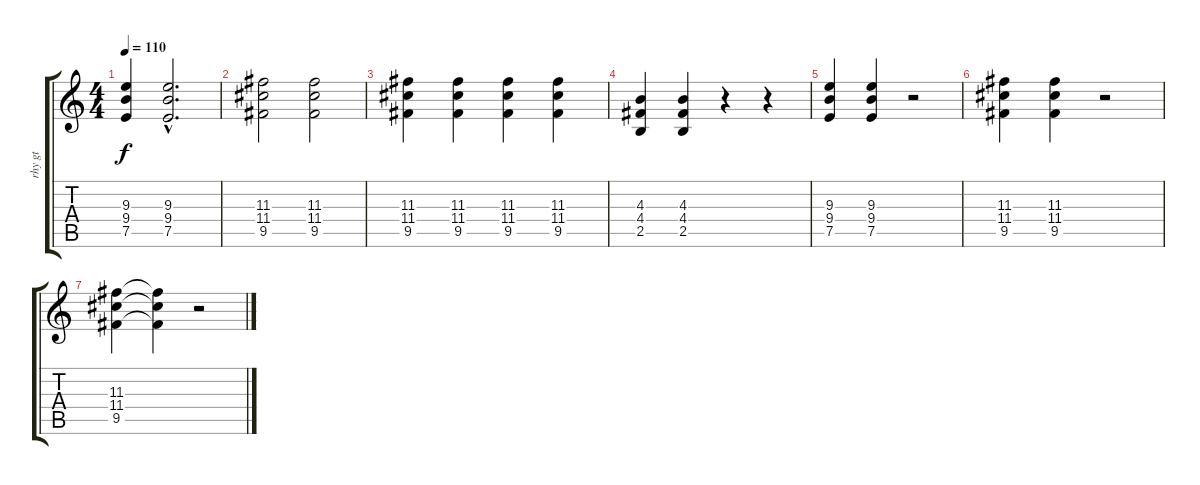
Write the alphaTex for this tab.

\track ("rhy gt" "rhy gt") {instrument acousticguitarsteel}
\staff {score tabs}
\tuning (E4 B3 G3 D3 A2 E2) {hide}
\ts (4 4)
\tempo 110
\clef g2
\ks c
(9.3 9.4 7.5).4{dy f} (9.3{hac} 9.4{hac} 7.5{hac}).2{d} |
(11.3 11.4 9.5).2 (11.3 11.4 9.5).2 |
(11.3 11.4 9.5).4 (11.3 11.4 9.5).4 (11.3 11.4 9.5).4 (11.3 11.4 9.5).4 |
(4.3 4.4 2.5).4 (4.3 4.4 2.5).4 r.4 r.4 |
(9.3 9.4 7.5).4 (9.3 9.4 7.5).4 r.2 |
(11.3 11.4 9.5).4 (11.3 11.4 9.5).4 r.2 |
(11.3 11.4 9.5).4 (11.3{t} 11.4{t} 9.5{t}).4 r.2
